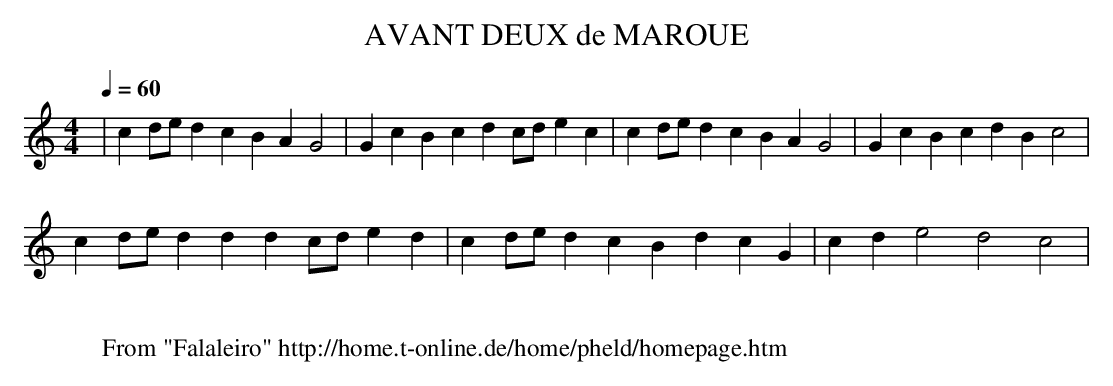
X:1
T:AVANT DEUX de MAROUE
M:4/4
L:1/4
Q:1/4=60
K:C
|cd/2e/2dc BAG2|GcBc dc/2d/2ec|cd/2e/2dc BAG2|GcBc dBc2|
cd/2e/2dd dc/2d/2ed|cd/2e/2dc BdcG|cde2 d2c2|
W:
W: From "Falaleiro" http://home.t-online.de/home/pheld/homepage.htm
